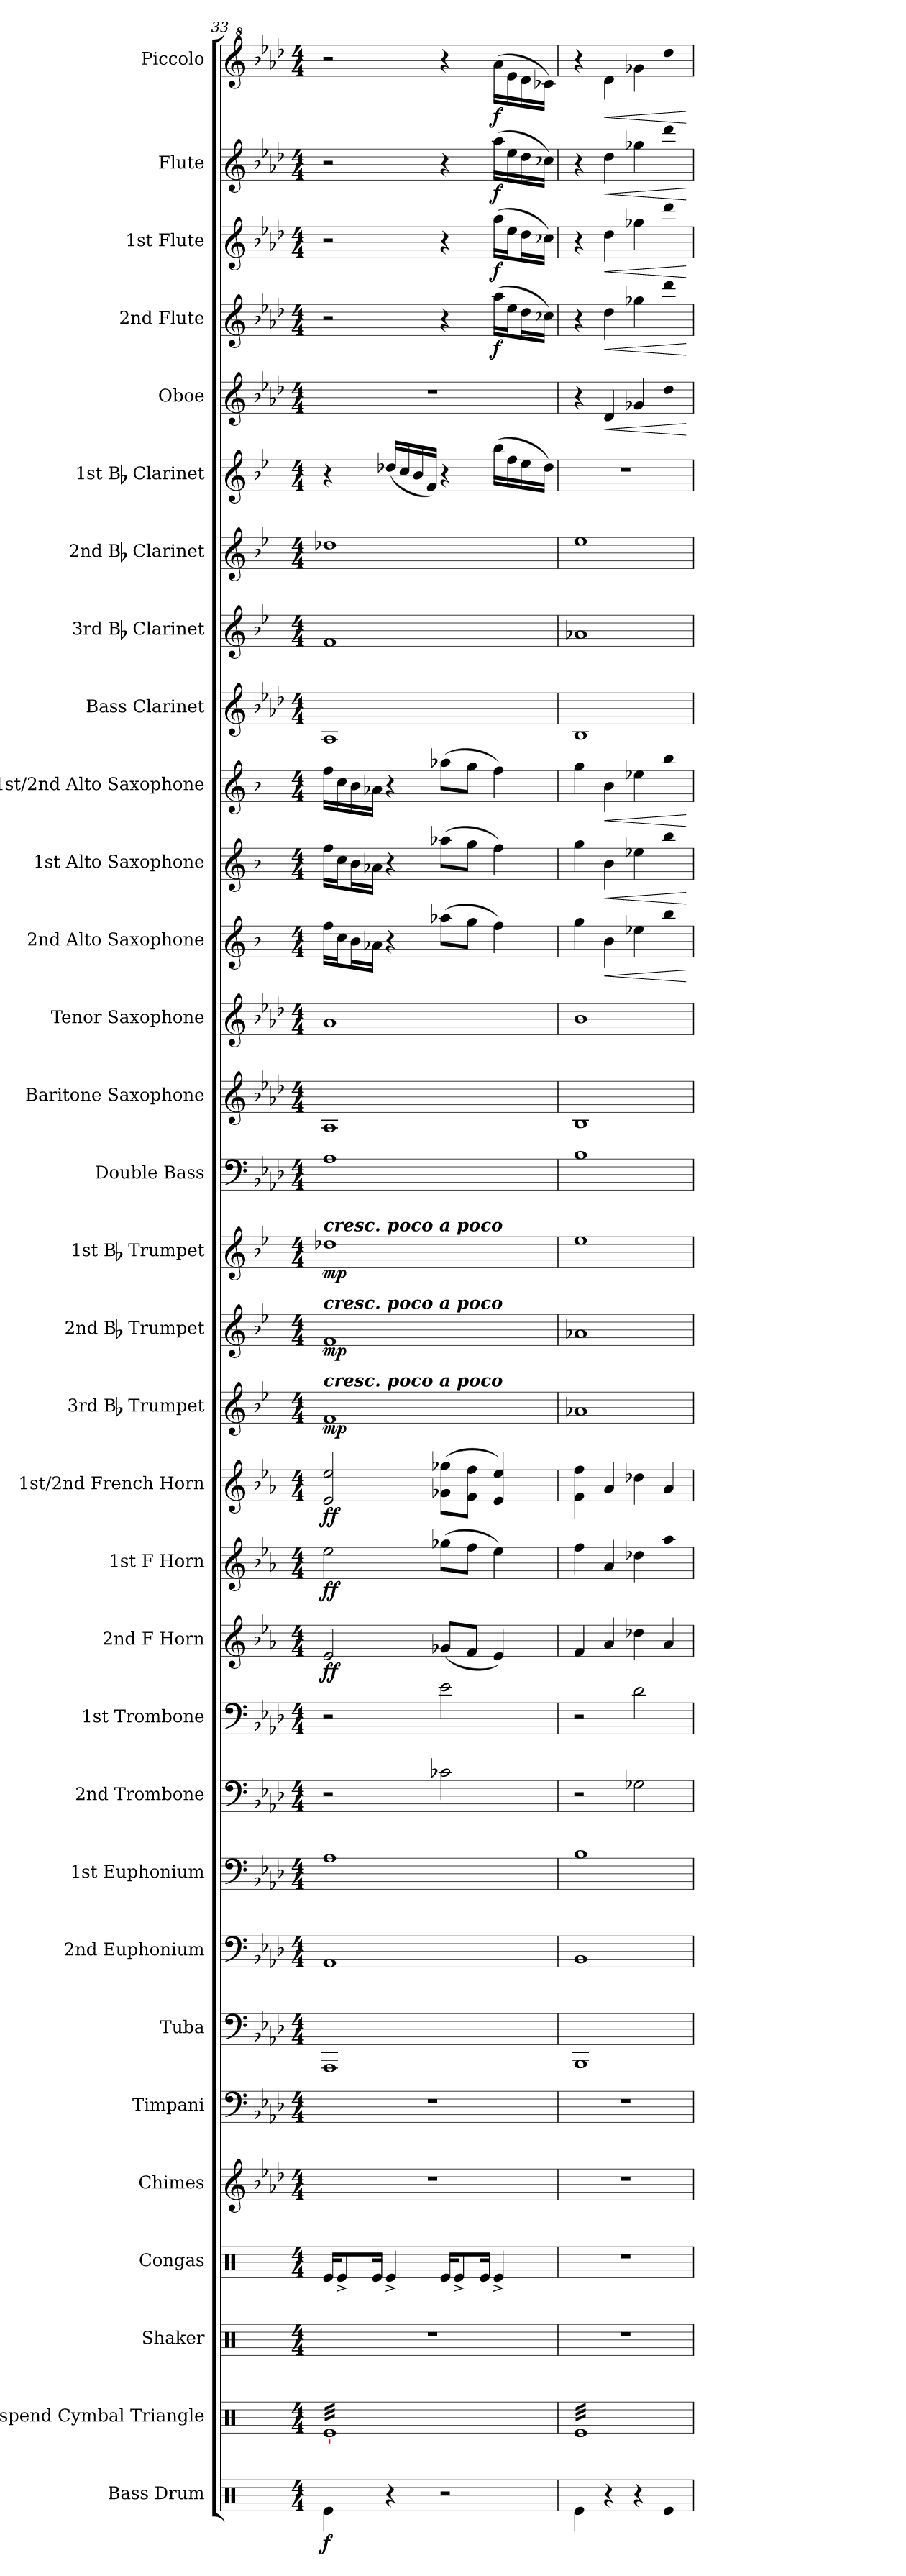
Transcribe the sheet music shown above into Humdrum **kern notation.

**kern	**dynam	**kern	**kern	**kern	**kern	**kern	**kern	**kern	**kern	**kern	**kern	**kern	**dynam	**kern	**dynam	**kern	**dynam	**kern	**dynam	**kern	**dynam	**kern	**dynam	**kern	**kern	**kern	**kern	**dynam	**kern	**dynam	**kern	**dynam	**kern	**kern	**kern	**kern	**kern	**dynam	**kern	**dynam	**kern	**dynam	**kern	**dynam	**kern	**dynam
*part32	*part32	*part31	*part30	*part29	*part28	*part27	*part26	*part25	*part24	*part23	*part22	*part21	*part21	*part20	*part20	*part19	*part19	*part18	*part18	*part17	*part17	*part16	*part16	*part15	*part14	*part13	*part12	*part12	*part11	*part11	*part10	*part10	*part9	*part8	*part7	*part6	*part5	*part5	*part4	*part4	*part3	*part3	*part2	*part2	*part1	*part1
*staff32	*staff32	*staff31	*staff30	*staff29	*staff28	*staff27	*staff26	*staff25	*staff24	*staff23	*staff22	*staff21	*staff21	*staff20	*staff20	*staff19	*staff19	*staff18	*staff18	*staff17	*staff17	*staff16	*staff16	*staff15	*staff14	*staff13	*staff12	*staff12	*staff11	*staff11	*staff10	*staff10	*staff9	*staff8	*staff7	*staff6	*staff5	*staff5	*staff4	*staff4	*staff3	*staff3	*staff2	*staff2	*staff1	*staff1
*I"Bass Drum	*	*I"Suspend Cymbal Triangle	*I"Shaker	*I"Congas	*I"Chimes	*I"Timpani	*I"Tuba	*I"2nd Euphonium	*I"1st Euphonium	*I"2nd Trombone	*I"1st Trombone	*I"2nd F Horn	*	*I"1st F Horn	*	*I"1st/2nd French Horn	*	*I"3rd Bb Trumpet	*	*I"2nd Bb Trumpet	*	*I"1st Bb Trumpet	*	*I"Double Bass	*I"Baritone Saxophone	*I"Tenor Saxophone	*I"2nd Alto Saxophone	*	*I"1st Alto Saxophone	*	*I"1st/2nd Alto Saxophone	*	*I"Bass Clarinet	*I"3rd Bb Clarinet	*I"2nd Bb Clarinet	*I"1st Bb Clarinet	*I"Oboe	*	*I"2nd Flute	*	*I"1st Flute	*	*I"Flute	*	*I"Piccolo	*
*I'B. Dr.	*	*I'Sus.C Tri.	*I'Sh.	*I'Co.	*I'Chm.	*I'Timp.	*I'Tba.	*I'Euph. 2	*I'Euph. 1	*I'Tbn. 2	*I'Tbn. 1	*I'F Hn. 2	*	*I'F Hn. 1	*	*I'F Hn. 1/2	*	*I'Tpt. 3	*	*I'Tpt. 2	*	*I'Tpt. 1	*	*I'D. Bass	*I'Bar. Sax	*I'T. Sax.	*I'A. Sax. 2	*	*I'A. Sax. 1	*	*I'A. Sax. 1/2	*	*I'B. Cl.	*I'Cl. 3	*I'Cl. 2	*I'Cl. 1	*I'Ob.	*	*I'Fl. 2	*	*I'Fl. 1	*	*I'Fl.	*	*I'Picc.	*
*clefX	*	*clefX	*clefX	*clefX	*clefG2	*clefF4	*clefF4	*clefF4	*clefF4	*clefF4	*clefF4	*clefG2	*	*clefG2	*	*clefG2	*	*clefG2	*	*clefG2	*	*clefG2	*	*clefF4	*clefG2	*clefG2	*clefG2	*	*clefG2	*	*clefG2	*	*clefG2	*clefG2	*clefG2	*clefG2	*clefG2	*	*clefG2	*	*clefG2	*	*clefG2	*	*clefG^2	*
*	*	*	*	*	*	*	*	*	*	*	*	*ITrd4c7	*	*ITrd4c7	*	*ITrd4c7	*	*ITrd1c2	*	*ITrd1c2	*	*ITrd1c2	*	*ITrd7c12	*ITrd12c21	*ITrd8c14	*ITrd5c9	*	*ITrd5c9	*	*ITrd5c9	*	*ITrd8c14	*ITrd1c2	*ITrd1c2	*ITrd1c2	*	*	*	*	*	*	*	*	*ITrd-7c-12	*
*k[]	*	*k[]	*k[]	*k[]	*k[b-e-a-d-]	*k[b-e-a-d-]	*k[b-e-a-d-]	*k[b-e-a-d-]	*k[b-e-a-d-]	*k[b-e-a-d-]	*k[b-e-a-d-]	*k[b-e-a-d-]	*	*k[b-e-a-d-]	*	*k[b-e-a-d-]	*	*k[b-e-a-d-]	*	*k[b-e-a-d-]	*	*k[b-e-a-d-]	*	*k[b-e-a-d-]	*k[b-e-a-d-]	*k[b-e-a-d-]	*k[b-e-a-d-]	*	*k[b-e-a-d-]	*	*k[b-e-a-d-]	*	*k[b-e-a-d-]	*k[b-e-a-d-]	*k[b-e-a-d-]	*k[b-e-a-d-]	*k[b-e-a-d-]	*	*k[b-e-a-d-]	*	*k[b-e-a-d-]	*	*k[b-e-a-d-]	*	*k[b-e-a-d-]	*
*M4/4	*	*M4/4	*M4/4	*M4/4	*M4/4	*M4/4	*M4/4	*M4/4	*M4/4	*M4/4	*M4/4	*M4/4	*	*M4/4	*	*M4/4	*	*M4/4	*	*M4/4	*	*M4/4	*	*M4/4	*M4/4	*M4/4	*M4/4	*	*M4/4	*	*M4/4	*	*M4/4	*M4/4	*M4/4	*M4/4	*M4/4	*	*M4/4	*	*M4/4	*	*M4/4	*	*M4/4	*
=33	=33	=33	=33	=33	=33	=33	=33	=33	=33	=33	=33	=33	=33	=33	=33	=33	=33	=33	=33	=33	=33	=33	=33	=33	=33	=33	=33	=33	=33	=33	=33	=33	=33	=33	=33	=33	=33	=33	=33	=33	=33	=33	=33	=33	=33	=33
!	!	!	!	!	!	!	!	!	!	!	!	!	!	!	!	!	!	!	!	!	!	!LO:TX:a:Bi:t=cresc. poco a poco	!	!	!	!	!	!	!	!	!	!	!	!	!	!	!	!	!	!	!	!	!	!	!	!
!	!	!	!	!	!	!	!	!	!	!	!	!	!	!	!	!	!	!	!	!LO:TX:a:Bi:t=cresc. poco a poco	!	!	!	!	!	!	!	!	!	!	!	!	!	!	!	!	!	!	!	!	!	!	!	!	!	!
!	!	!	!	!	!	!	!	!	!	!	!	!	!	!	!	!	!	!LO:TX:a:Bi:t=cresc. poco a poco	!	!	!	!	!	!	!	!	!	!	!	!	!	!	!	!	!	!	!	!	!	!	!	!	!	!	!	!
!	!	!LO:TX:a:Bi:t=cresc. poco a poco	!	!	!	!	!	!	!	!	!	!	!	!	!	!	!	!	!	!	!	!	!	!	!	!	!	!	!	!	!	!	!	!	!	!	!	!	!	!	!	!	!	!	!	!
!	!LO:DY:b	!	!	!	!	!	!	!	!	!	!	!	!LO:DY:b	!	!LO:DY:b	!	!LO:DY:b	!	!LO:DY:b	!	!LO:DY:b	!	!LO:DY:b	!	!	!	!	!	!	!	!	!	!	!	!	!	!	!	!	!	!	!	!	!	!	!
*	*	*tremolo	*	*	*	*	*	*	*	*	*	*	*	*	*	*	*	*	*	*	*	*	*	*	*	*	*	*	*	*	*	*	*	*	*	*	*	*	*	*	*	*	*	*	*	*
4Re\	f	[32ReLLL	1r	16Re/KL	1r	1r	1AAA-	1AA-	1A-	2r	2r	2A-/	ff	2a-\	ff	2A-/ 2a-/	ff	1e-	mp	1e-	mp	1cc-X	mp	1AA-	1AA-	1A-	16a-\LL	.	16a-\LL	.	16a-\LL	.	1AA-	1e-	1cc-X	4r	1r	.	2r	.	2r	.	2r	.	2r	.
.	.	32Re	.	.	.	.	.	.	.	.	.	.	.	.	.	.	.	.	.	.	.	.	.	.	.	.	.	.	.	.	.	.	.	.	.	.	.	.	.	.	.	.	.	.	.	.
.	.	32Re	.	8Re^/	.	.	.	.	.	.	.	.	.	.	.	.	.	.	.	.	.	.	.	.	.	.	16e-\J	.	16e-\J	.	16e-\	.	.	.	.	.	.	.	.	.	.	.	.	.	.	.
.	.	32Re	.	.	.	.	.	.	.	.	.	.	.	.	.	.	.	.	.	.	.	.	.	.	.	.	.	.	.	.	.	.	.	.	.	.	.	.	.	.	.	.	.	.	.	.
.	.	32Re	.	.	.	.	.	.	.	.	.	.	.	.	.	.	.	.	.	.	.	.	.	.	.	.	16d-\L	.	16d-\L	.	16d-\	.	.	.	.	.	.	.	.	.	.	.	.	.	.	.
.	.	32Re	.	.	.	.	.	.	.	.	.	.	.	.	.	.	.	.	.	.	.	.	.	.	.	.	.	.	.	.	.	.	.	.	.	.	.	.	.	.	.	.	.	.	.	.
.	.	32Re	.	16Re/Jk	.	.	.	.	.	.	.	.	.	.	.	.	.	.	.	.	.	.	.	.	.	.	16c-X\JJ	.	16c-X\JJ	.	16c-X\JJ	.	.	.	.	.	.	.	.	.	.	.	.	.	.	.
.	.	32Re	.	.	.	.	.	.	.	.	.	.	.	.	.	.	.	.	.	.	.	.	.	.	.	.	.	.	.	.	.	.	.	.	.	.	.	.	.	.	.	.	.	.	.	.
4r	.	32Re	.	4Re^/	.	.	.	.	.	.	.	.	.	.	.	.	.	.	.	.	.	.	.	.	.	.	4r	.	4r	.	4r	.	.	.	.	(16cc-X/LL	.	.	.	.	.	.	.	.	.	.
.	.	32Re	.	.	.	.	.	.	.	.	.	.	.	.	.	.	.	.	.	.	.	.	.	.	.	.	.	.	.	.	.	.	.	.	.	.	.	.	.	.	.	.	.	.	.	.
.	.	32Re	.	.	.	.	.	.	.	.	.	.	.	.	.	.	.	.	.	.	.	.	.	.	.	.	.	.	.	.	.	.	.	.	.	16b-/	.	.	.	.	.	.	.	.	.	.
.	.	32Re	.	.	.	.	.	.	.	.	.	.	.	.	.	.	.	.	.	.	.	.	.	.	.	.	.	.	.	.	.	.	.	.	.	.	.	.	.	.	.	.	.	.	.	.
.	.	32Re	.	.	.	.	.	.	.	.	.	.	.	.	.	.	.	.	.	.	.	.	.	.	.	.	.	.	.	.	.	.	.	.	.	16a-/	.	.	.	.	.	.	.	.	.	.
.	.	32Re	.	.	.	.	.	.	.	.	.	.	.	.	.	.	.	.	.	.	.	.	.	.	.	.	.	.	.	.	.	.	.	.	.	.	.	.	.	.	.	.	.	.	.	.
.	.	32Re	.	.	.	.	.	.	.	.	.	.	.	.	.	.	.	.	.	.	.	.	.	.	.	.	.	.	.	.	.	.	.	.	.	16e-/JJ)	.	.	.	.	.	.	.	.	.	.
.	.	32Re	.	.	.	.	.	.	.	.	.	.	.	.	.	.	.	.	.	.	.	.	.	.	.	.	.	.	.	.	.	.	.	.	.	.	.	.	.	.	.	.	.	.	.	.
2r	.	32Re	.	16Re/KL	.	.	.	.	.	2c-X\	2e-\	(8c-X/L	.	(8cc-X\L	.	(8c-X\ 8cc-X\L	.	.	.	.	.	.	.	.	.	.	(8cc-X\L	.	(8cc-X\L	.	(8cc-X\L	.	.	.	.	4r	.	.	4r	.	4r	.	4r	.	4r	.
.	.	32Re	.	.	.	.	.	.	.	.	.	.	.	.	.	.	.	.	.	.	.	.	.	.	.	.	.	.	.	.	.	.	.	.	.	.	.	.	.	.	.	.	.	.	.	.
.	.	32Re	.	8Re^/	.	.	.	.	.	.	.	.	.	.	.	.	.	.	.	.	.	.	.	.	.	.	.	.	.	.	.	.	.	.	.	.	.	.	.	.	.	.	.	.	.	.
.	.	32Re	.	.	.	.	.	.	.	.	.	.	.	.	.	.	.	.	.	.	.	.	.	.	.	.	.	.	.	.	.	.	.	.	.	.	.	.	.	.	.	.	.	.	.	.
.	.	32Re	.	.	.	.	.	.	.	.	.	8B-/J	.	8b-\J	.	8B-\ 8b-\J	.	.	.	.	.	.	.	.	.	.	8b-\J	.	8b-\J	.	8b-\J	.	.	.	.	.	.	.	.	.	.	.	.	.	.	.
.	.	32Re	.	.	.	.	.	.	.	.	.	.	.	.	.	.	.	.	.	.	.	.	.	.	.	.	.	.	.	.	.	.	.	.	.	.	.	.	.	.	.	.	.	.	.	.
.	.	32Re	.	16Re/Jk	.	.	.	.	.	.	.	.	.	.	.	.	.	.	.	.	.	.	.	.	.	.	.	.	.	.	.	.	.	.	.	.	.	.	.	.	.	.	.	.	.	.
.	.	32Re	.	.	.	.	.	.	.	.	.	.	.	.	.	.	.	.	.	.	.	.	.	.	.	.	.	.	.	.	.	.	.	.	.	.	.	.	.	.	.	.	.	.	.	.
!	!	!	!	!	!	!	!	!	!	!	!	!	!	!	!	!	!	!	!	!	!	!	!	!	!	!	!	!	!	!	!	!	!	!	!	!	!	!	!	!LO:DY:b	!	!LO:DY:b	!	!LO:DY:b	!	!LO:DY:b
.	.	32Re	.	4Re^/	.	.	.	.	.	.	.	4A-/)	.	4a-\)	.	4A-/ 4a-/)	.	.	.	.	.	.	.	.	.	.	4a-\)	.	4a-\)	.	4a-\)	.	.	.	.	(16aa-\LL	.	.	(16aa-\LL	f	(16aa-\LL	f	(16aa-\LL	f	(16aaa-\LL	f
.	.	32Re	.	.	.	.	.	.	.	.	.	.	.	.	.	.	.	.	.	.	.	.	.	.	.	.	.	.	.	.	.	.	.	.	.	.	.	.	.	.	.	.	.	.	.	.
.	.	32Re	.	.	.	.	.	.	.	.	.	.	.	.	.	.	.	.	.	.	.	.	.	.	.	.	.	.	.	.	.	.	.	.	.	16ee-\	.	.	16ee-\J	.	16ee-\J	.	16ee-\	.	16eee-\	.
.	.	32Re	.	.	.	.	.	.	.	.	.	.	.	.	.	.	.	.	.	.	.	.	.	.	.	.	.	.	.	.	.	.	.	.	.	.	.	.	.	.	.	.	.	.	.	.
.	.	32Re	.	.	.	.	.	.	.	.	.	.	.	.	.	.	.	.	.	.	.	.	.	.	.	.	.	.	.	.	.	.	.	.	.	16dd-\	.	.	16dd-\L	.	16dd-\L	.	16dd-\	.	16ddd-\	.
.	.	32Re	.	.	.	.	.	.	.	.	.	.	.	.	.	.	.	.	.	.	.	.	.	.	.	.	.	.	.	.	.	.	.	.	.	.	.	.	.	.	.	.	.	.	.	.
.	.	32Re	.	.	.	.	.	.	.	.	.	.	.	.	.	.	.	.	.	.	.	.	.	.	.	.	.	.	.	.	.	.	.	.	.	16cc-\JJ)	.	.	16cc-X\JJ)	.	16cc-X\JJ)	.	16cc-X\JJ)	.	16ccc-X\JJ)	.
.	.	32ReJJJ	.	.	.	.	.	.	.	.	.	.	.	.	.	.	.	.	.	.	.	.	.	.	.	.	.	.	.	.	.	.	.	.	.	.	.	.	.	.	.	.	.	.	.	.
=34	=34	=34	=34	=34	=34	=34	=34	=34	=34	=34	=34	=34	=34	=34	=34	=34	=34	=34	=34	=34	=34	=34	=34	=34	=34	=34	=34	=34	=34	=34	=34	=34	=34	=34	=34	=34	=34	=34	=34	=34	=34	=34	=34	=34	=34	=34
4Re\	.	32ReLLL	1r	1r	1r	1r	1BBB-	1BB-	1B-	2r	2r	4B-/	.	4b-\	.	4B-\ 4b-\	.	1g-X	.	1g-X	.	1dd-	.	1BB-	1BB-	1B-	4b-\	.	4b-\	.	4b-\	.	1BB-	1g-X	1dd-	1r	4r	.	4r	.	4r	.	4r	.	4r	.
.	.	32Re	.	.	.	.	.	.	.	.	.	.	.	.	.	.	.	.	.	.	.	.	.	.	.	.	.	.	.	.	.	.	.	.	.	.	.	.	.	.	.	.	.	.	.	.
.	.	32Re	.	.	.	.	.	.	.	.	.	.	.	.	.	.	.	.	.	.	.	.	.	.	.	.	.	.	.	.	.	.	.	.	.	.	.	.	.	.	.	.	.	.	.	.
.	.	32Re	.	.	.	.	.	.	.	.	.	.	.	.	.	.	.	.	.	.	.	.	.	.	.	.	.	.	.	.	.	.	.	.	.	.	.	.	.	.	.	.	.	.	.	.
.	.	32Re	.	.	.	.	.	.	.	.	.	.	.	.	.	.	.	.	.	.	.	.	.	.	.	.	.	.	.	.	.	.	.	.	.	.	.	.	.	.	.	.	.	.	.	.
.	.	32Re	.	.	.	.	.	.	.	.	.	.	.	.	.	.	.	.	.	.	.	.	.	.	.	.	.	.	.	.	.	.	.	.	.	.	.	.	.	.	.	.	.	.	.	.
.	.	32Re	.	.	.	.	.	.	.	.	.	.	.	.	.	.	.	.	.	.	.	.	.	.	.	.	.	.	.	.	.	.	.	.	.	.	.	.	.	.	.	.	.	.	.	.
.	.	32Re	.	.	.	.	.	.	.	.	.	.	.	.	.	.	.	.	.	.	.	.	.	.	.	.	.	.	.	.	.	.	.	.	.	.	.	.	.	.	.	.	.	.	.	.
!	!	!	!	!	!	!	!	!	!	!	!	!	!	!	!	!	!	!	!	!	!	!	!	!	!	!	!	!LO:HP:b	!	!LO:HP:b	!	!LO:HP:b	!	!	!	!	!	!LO:HP:b	!	!LO:HP:b	!	!LO:HP:b	!	!LO:HP:b	!	!LO:HP:b
4r	.	32Re	.	.	.	.	.	.	.	.	.	4d-/	.	4d-/	.	4d-/	.	.	.	.	.	.	.	.	.	.	4d-\	<	4d-\	<	4d-\	<	.	.	.	.	4d-/	<	4dd-\	<	4dd-\	<	4dd-\	<	4ddd-\	<
.	.	32Re	.	.	.	.	.	.	.	.	.	.	.	.	.	.	.	.	.	.	.	.	.	.	.	.	.	.	.	.	.	.	.	.	.	.	.	.	.	.	.	.	.	.	.	.
.	.	32Re	.	.	.	.	.	.	.	.	.	.	.	.	.	.	.	.	.	.	.	.	.	.	.	.	.	.	.	.	.	.	.	.	.	.	.	.	.	.	.	.	.	.	.	.
.	.	32Re	.	.	.	.	.	.	.	.	.	.	.	.	.	.	.	.	.	.	.	.	.	.	.	.	.	.	.	.	.	.	.	.	.	.	.	.	.	.	.	.	.	.	.	.
.	.	32Re	.	.	.	.	.	.	.	.	.	.	.	.	.	.	.	.	.	.	.	.	.	.	.	.	.	.	.	.	.	.	.	.	.	.	.	.	.	.	.	.	.	.	.	.
.	.	32Re	.	.	.	.	.	.	.	.	.	.	.	.	.	.	.	.	.	.	.	.	.	.	.	.	.	.	.	.	.	.	.	.	.	.	.	.	.	.	.	.	.	.	.	.
.	.	32Re	.	.	.	.	.	.	.	.	.	.	.	.	.	.	.	.	.	.	.	.	.	.	.	.	.	.	.	.	.	.	.	.	.	.	.	.	.	.	.	.	.	.	.	.
.	.	32Re	.	.	.	.	.	.	.	.	.	.	.	.	.	.	.	.	.	.	.	.	.	.	.	.	.	.	.	.	.	.	.	.	.	.	.	.	.	.	.	.	.	.	.	.
4r	.	32Re	.	.	.	.	.	.	.	2G-X\	2d-\	4g-X\	.	4g-X\	.	4g-X\	.	.	.	.	.	.	.	.	.	.	4g-X\	.	4g-X\	.	4g-X\	.	.	.	.	.	4g-X/	.	4gg-X\	.	4gg-X\	.	4gg-X\	.	4ggg-X\	.
.	.	32Re	.	.	.	.	.	.	.	.	.	.	.	.	.	.	.	.	.	.	.	.	.	.	.	.	.	.	.	.	.	.	.	.	.	.	.	.	.	.	.	.	.	.	.	.
.	.	32Re	.	.	.	.	.	.	.	.	.	.	.	.	.	.	.	.	.	.	.	.	.	.	.	.	.	.	.	.	.	.	.	.	.	.	.	.	.	.	.	.	.	.	.	.
.	.	32Re	.	.	.	.	.	.	.	.	.	.	.	.	.	.	.	.	.	.	.	.	.	.	.	.	.	.	.	.	.	.	.	.	.	.	.	.	.	.	.	.	.	.	.	.
.	.	32Re	.	.	.	.	.	.	.	.	.	.	.	.	.	.	.	.	.	.	.	.	.	.	.	.	.	.	.	.	.	.	.	.	.	.	.	.	.	.	.	.	.	.	.	.
.	.	32Re	.	.	.	.	.	.	.	.	.	.	.	.	.	.	.	.	.	.	.	.	.	.	.	.	.	.	.	.	.	.	.	.	.	.	.	.	.	.	.	.	.	.	.	.
.	.	32Re	.	.	.	.	.	.	.	.	.	.	.	.	.	.	.	.	.	.	.	.	.	.	.	.	.	.	.	.	.	.	.	.	.	.	.	.	.	.	.	.	.	.	.	.
.	.	32Re	.	.	.	.	.	.	.	.	.	.	.	.	.	.	.	.	.	.	.	.	.	.	.	.	.	.	.	.	.	.	.	.	.	.	.	.	.	.	.	.	.	.	.	.
4Re\	.	32Re	.	.	.	.	.	.	.	.	.	4d-/	.	4dd-\	.	4d-/	.	.	.	.	.	.	.	.	.	.	4dd-\	.	4dd-\	.	4dd-\	.	.	.	.	.	4dd-\	.	4ddd-\	.	4ddd-\	.	4ddd-\	.	4dddd-\	.
.	.	32Re	.	.	.	.	.	.	.	.	.	.	.	.	.	.	.	.	.	.	.	.	.	.	.	.	.	.	.	.	.	.	.	.	.	.	.	.	.	.	.	.	.	.	.	.
.	.	32Re	.	.	.	.	.	.	.	.	.	.	.	.	.	.	.	.	.	.	.	.	.	.	.	.	.	.	.	.	.	.	.	.	.	.	.	.	.	.	.	.	.	.	.	.
.	.	32Re	.	.	.	.	.	.	.	.	.	.	.	.	.	.	.	.	.	.	.	.	.	.	.	.	.	.	.	.	.	.	.	.	.	.	.	.	.	.	.	.	.	.	.	.
.	.	32Re	.	.	.	.	.	.	.	.	.	.	.	.	.	.	.	.	.	.	.	.	.	.	.	.	.	.	.	.	.	.	.	.	.	.	.	.	.	.	.	.	.	.	.	.
.	.	32Re	.	.	.	.	.	.	.	.	.	.	.	.	.	.	.	.	.	.	.	.	.	.	.	.	.	.	.	.	.	.	.	.	.	.	.	.	.	.	.	.	.	.	.	.
.	.	32Re	.	.	.	.	.	.	.	.	.	.	.	.	.	.	.	.	.	.	.	.	.	.	.	.	.	.	.	.	.	.	.	.	.	.	.	.	.	.	.	.	.	.	.	.
.	.	32ReJJJ	.	.	.	.	.	.	.	.	.	.	.	.	.	.	.	.	.	.	.	.	.	.	.	.	.	.	.	.	.	.	.	.	.	.	.	.	.	.	.	.	.	.	.	.
*	*	*Xtremolo	*	*	*	*	*	*	*	*	*	*	*	*	*	*	*	*	*	*	*	*	*	*	*	*	*	*	*	*	*	*	*	*	*	*	*	*	*	*	*	*	*	*	*	*
.	.	.	.	.	.	.	.	.	.	.	.	.	.	.	.	.	.	.	.	.	.	.	.	.	.	.	.	[	.	[	.	[	.	.	.	.	.	[	.	[	.	[	.	[	.	[
=	=	=	=	=	=	=	=	=	=	=	=	=	=	=	=	=	=	=	=	=	=	=	=	=	=	=	=	=	=	=	=	=	=	=	=	=	=	=	=	=	=	=	=	=	=	=
*-	*-	*-	*-	*-	*-	*-	*-	*-	*-	*-	*-	*-	*-	*-	*-	*-	*-	*-	*-	*-	*-	*-	*-	*-	*-	*-	*-	*-	*-	*-	*-	*-	*-	*-	*-	*-	*-	*-	*-	*-	*-	*-	*-	*-	*-	*-
